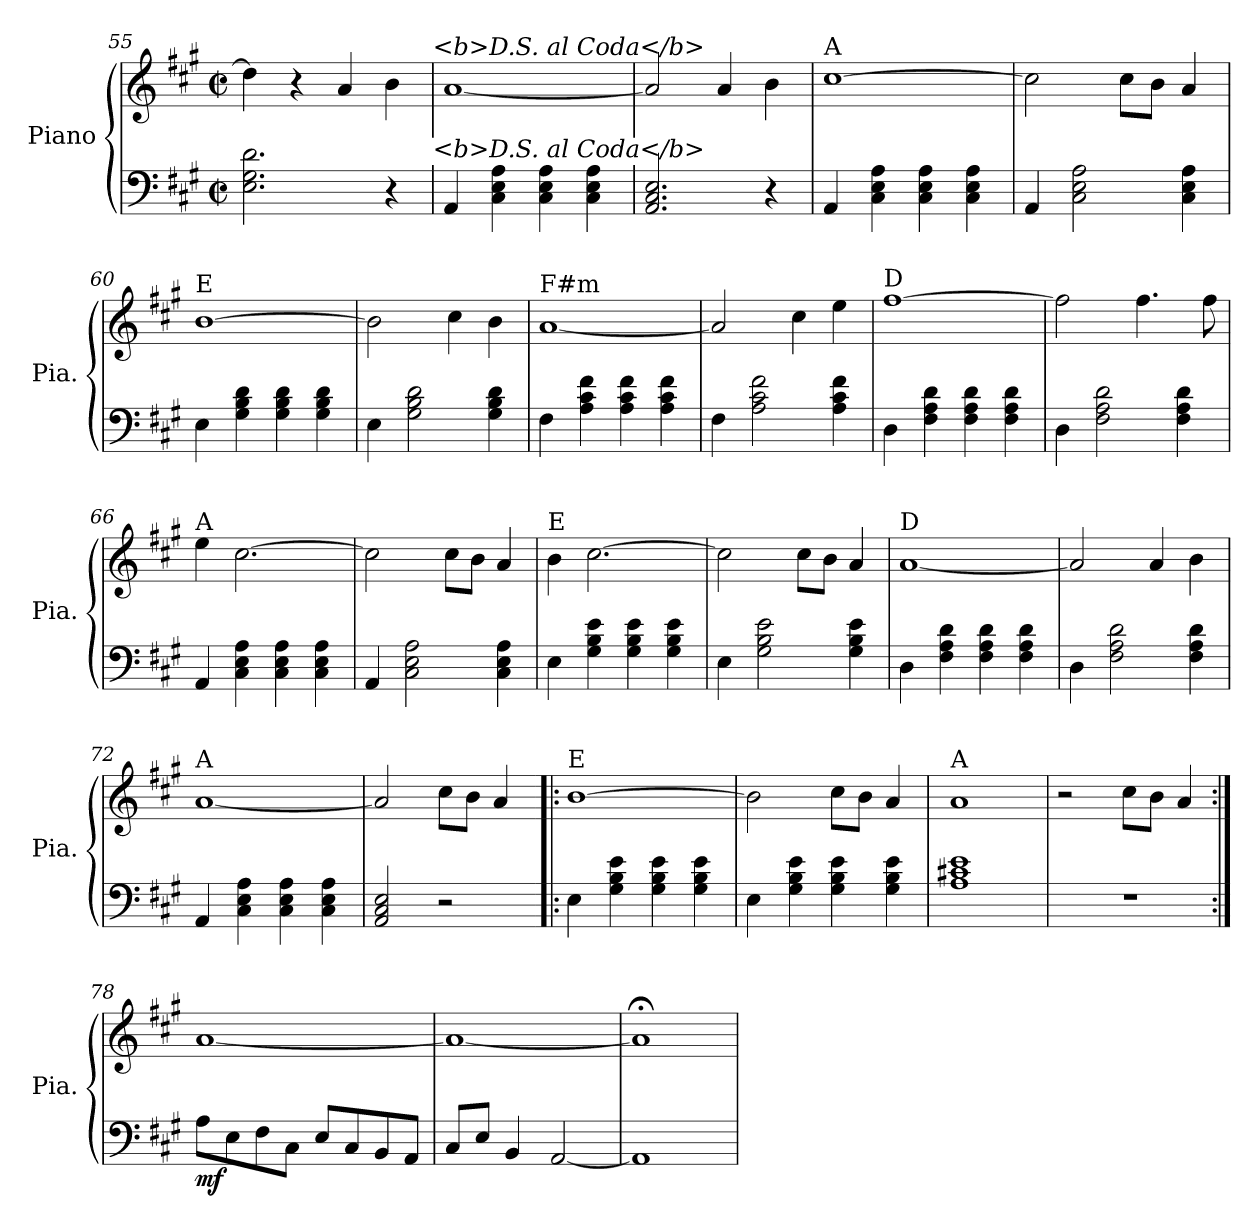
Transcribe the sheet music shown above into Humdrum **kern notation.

**kern	**kern	**dynam
*part1	*part1	*part1
*staff2	*staff1	*staff1/2
*I"Piano	*	*
*I'Pia.	*	*
*clefF4	*clefG2	*
*k[f#c#g#]	*k[f#c#g#]	*
*M2/2	*M2/2	*
*met(c|)	*met(c|)	*
=55	=55	=55
2.E\ 2.G#\ 2.d\	4dd\]	.
.	4r	.
.	4a/	.
4r	4b\	.
!	!LO:TX:a:t=<b><i>D.S. al Coda</i></b>	!
!LO:TX:a:t=<b><i>D.S. al Coda</i></b>	!	!
=56	=56	=56
4AA/	[1a	.
4C#\ 4E\ 4A\	.	.
4C#\ 4E\ 4A\	.	.
4C#\ 4E\ 4A\	.	.
!!LO:LB:g=z
=57	=57	=57
2.AA/ 2.C#/ 2.E/	2a/]	.
.	4a/	.
4r	4b\	.
=58	=58	=58
!	!LO:TX:a:t=A	!
4AA/	[1cc#	.
4C#\ 4E\ 4A\	.	.
4C#\ 4E\ 4A\	.	.
4C#\ 4E\ 4A\	.	.
=59	=59	=59
4AA/	2cc#\]	.
2C#\ 2E\ 2A\	.	.
.	8cc#\L	.
.	8b\J	.
4C#\ 4E\ 4A\	4a/	.
=60	=60	=60
!	!LO:TX:a:t=E	!
4E\	[1b	.
4G#\ 4B\ 4d\	.	.
4G#\ 4B\ 4d\	.	.
4G#\ 4B\ 4d\	.	.
!!LO:LB:g=z
=61	=61	=61
4E\	2b\]	.
2G#\ 2B\ 2d\	.	.
.	4cc#\	.
4G#\ 4B\ 4d\	4b\	.
=62	=62	=62
!	!LO:TX:a:t=F#m	!
4F#\	[1a	.
4A\ 4c#\ 4f#\	.	.
4A\ 4c#\ 4f#\	.	.
4A\ 4c#\ 4f#\	.	.
=63	=63	=63
4F#\	2a/]	.
2A\ 2c#\ 2f#\	.	.
.	4cc#\	.
4A\ 4c#\ 4f#\	4ee\	.
=64	=64	=64
!	!LO:TX:a:t=D	!
4D\	[1ff#	.
4F#\ 4A\ 4d\	.	.
4F#\ 4A\ 4d\	.	.
4F#\ 4A\ 4d\	.	.
!!LO:LB:g=z
=65	=65	=65
4D\	2ff#\]	.
2F#\ 2A\ 2d\	.	.
.	4.ff#\	.
4F#\ 4A\ 4d\	.	.
.	8ff#\	.
=66	=66	=66
!	!LO:TX:a:t=A	!
4AA/	4ee\	.
4C#\ 4E\ 4A\	[2.cc#\	.
4C#\ 4E\ 4A\	.	.
4C#\ 4E\ 4A\	.	.
=67	=67	=67
4AA/	2cc#\]	.
2C#\ 2E\ 2A\	.	.
.	8cc#\L	.
.	8b\J	.
4C#\ 4E\ 4A\	4a/	.
=68	=68	=68
!	!LO:TX:a:t=E	!
4E\	4b\	.
4G#\ 4B\ 4e\	[2.cc#\	.
4G#\ 4B\ 4e\	.	.
4G#\ 4B\ 4e\	.	.
!!LO:PB:g=z
=69	=69	=69
4E\	2cc#\]	.
2G#\ 2B\ 2e\	.	.
.	8cc#\L	.
.	8b\J	.
4G#\ 4B\ 4e\	4a/	.
=70	=70	=70
!	!LO:TX:a:t=D	!
4D\	[1a	.
4F#\ 4A\ 4d\	.	.
4F#\ 4A\ 4d\	.	.
4F#\ 4A\ 4d\	.	.
=71	=71	=71
4D\	2a/]	.
2F#\ 2A\ 2d\	.	.
.	4a/	.
4F#\ 4A\ 4d\	4b\	.
=72	=72	=72
!	!LO:TX:a:t=A	!
4AA/	[1a	.
4C#\ 4E\ 4A\	.	.
4C#\ 4E\ 4A\	.	.
4C#\ 4E\ 4A\	.	.
!!LO:LB:g=z
=73	=73	=73
*	*MM124	*
2AA/ 2C#/ 2E/	2a/]	.
*	*MM164	*
2r	8cc#\L	.
.	8b\J	.
.	4a/	.
=74!|:	=74!|:	=74!|:
!	!LO:TX:a:t=E	!
4E\	[1b	.
4G#\ 4B\ 4e\	.	.
4G#\ 4B\ 4e\	.	.
4G#\ 4B\ 4e\	.	.
=75	=75	=75
4E\	2b\]	.
4G#\ 4B\ 4e\	.	.
4G#\ 4B\ 4e\	8cc#\L	.
.	8b\J	.
4G#\ 4B\ 4e\	4a/	.
=76	=76	=76
!	!LO:TX:a:t=A	!
1A 1c#X 1e	1a	.
!!LO:LB:g=z
=77	=77	=77
1r	2r	.
.	8cc#\L	.
.	8b\J	.
.	4a/	.
=78:|!	=78:|!	=78:|!
!	!	!LO:DY:b=2
8A\L	[1a	mf
8E\	.	.
8F#\	.	.
8C#\J	.	.
8E/L	.	.
8C#/	.	.
8BB/	.	.
8AA/J	.	.
=79	=79	=79
8C#/L	1a_	.
8E/J	.	.
4BB/	.	.
[2AA/	.	.
=80	=80	=80
*	*MM80	*
1AA]	1a;<]	.
=	=	=
*-	*-	*-
